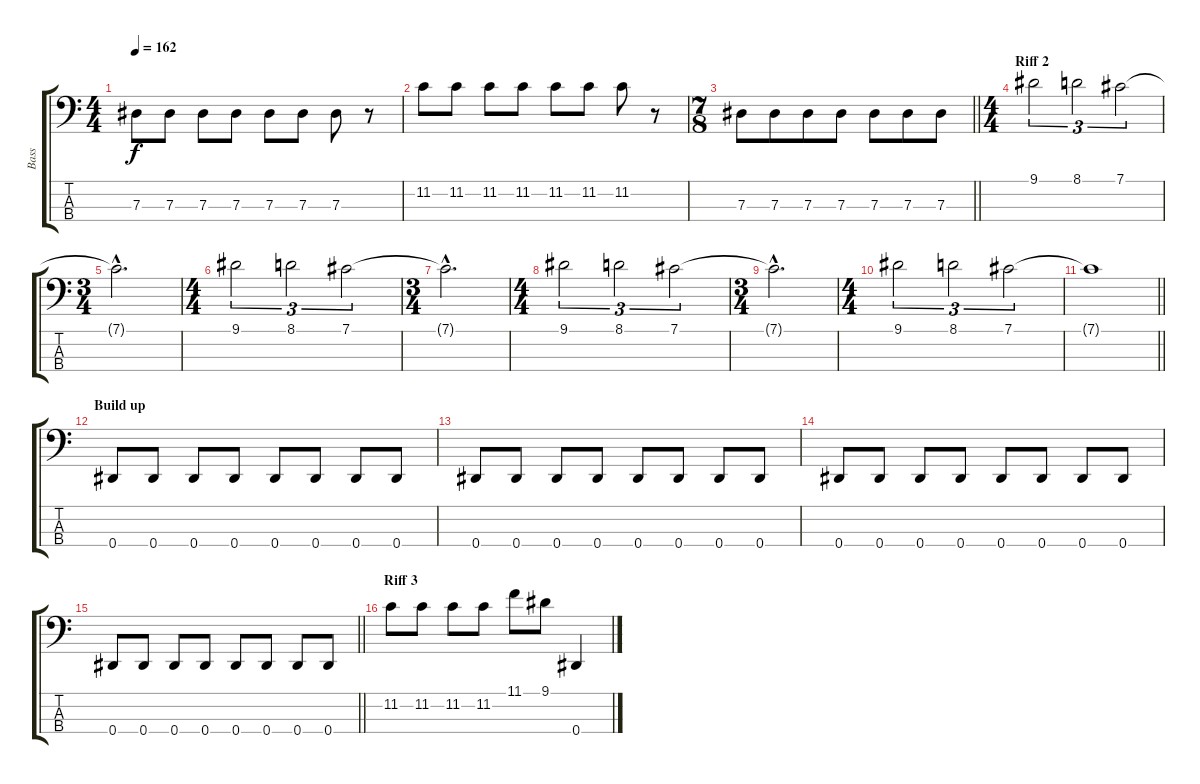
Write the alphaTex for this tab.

\track ("Bass" "Bass") {instrument electricbasspick}
\staff {score tabs}
\tuning (Gb2 Db2 Ab1 Eb1) {hide}
\ts (4 4)
\tempo 162
\clef f4
\ks c
7.3.8{dy f} 7.3.8 7.3.8 7.3.8 7.3.8 7.3.8 7.3.8 r.8 |
11.2.8 11.2.8 11.2.8 11.2.8 11.2.8 11.2.8 11.2.8 r.8 |
\ts (7 8)
\barLineRight lightlight
7.3.8 7.3.8 7.3.8 7.3.8 7.3.8 7.3.8 7.3.8 |
\ts (4 4)
\section ("" "Riff 2")
9.1.2{tu (3 2)} 8.1.2{tu (3 2)} 7.1.2{tu (3 2)} |
\ts (3 4)
7.1{hac t}.2{d} |
\ts (4 4)
9.1.2{tu (3 2)} 8.1.2{tu (3 2)} 7.1.2{tu (3 2)} |
\ts (3 4)
7.1{hac t}.2{d} |
\ts (4 4)
9.1.2{tu (3 2)} 8.1.2{tu (3 2)} 7.1.2{tu (3 2)} |
\ts (3 4)
7.1{hac t}.2{d} |
\ts (4 4)
9.1.2{tu (3 2)} 8.1.2{tu (3 2)} 7.1.2{tu (3 2)} |
\barLineRight lightlight
7.1{t}.1 |
\section ("" "Build up")
0.4.8 0.4.8 0.4.8 0.4.8 0.4.8 0.4.8 0.4.8 0.4.8 |
0.4.8 0.4.8 0.4.8 0.4.8 0.4.8 0.4.8 0.4.8 0.4.8 |
0.4.8 0.4.8 0.4.8 0.4.8 0.4.8 0.4.8 0.4.8 0.4.8 |
\barLineRight lightlight
0.4.8 0.4.8 0.4.8 0.4.8 0.4.8 0.4.8 0.4.8 0.4.8 |
\section ("" "Riff 3")
11.2.8 11.2.8 11.2.8 11.2.8 11.1.8 9.1.8 0.4.4
